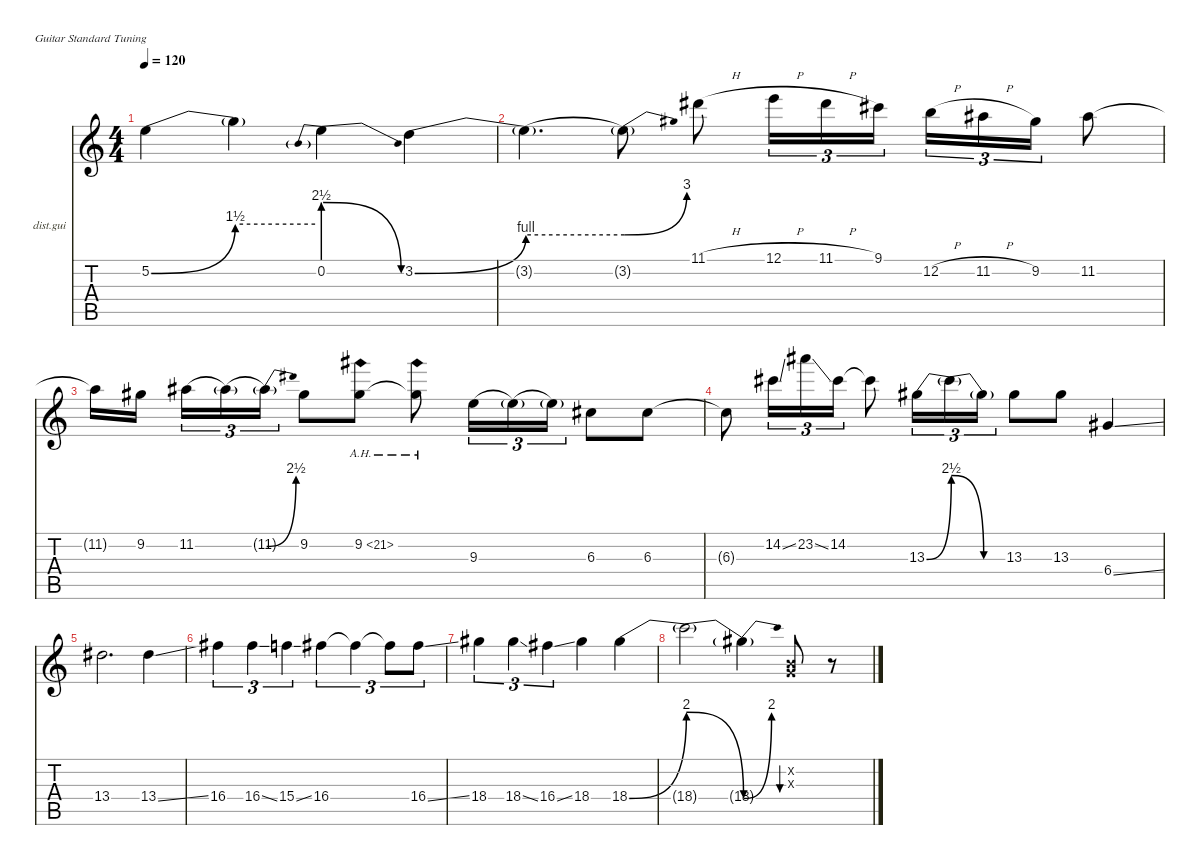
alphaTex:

\defaultSystemsLayout 4
\hideDynamics
\bracketExtendMode nobrackets
\firstSystemTrackNameOrientation horizontal
\otherSystemsTrackNameOrientation horizontal
\track ("Steve Vai - Lead Guitar" "dist.gui") {instrument distortionguitar}
\staff {score tabs}
\tuning (E4 B3 G3 D3 A2 E2)
\ts (4 4)
\tempo 120
\clef g2
\ks c
5.2{be (bend 0 0 60 6) t}.4{dy f} 5.2{be (hold 0 6 60 6) t}.4 0.2{be (prebendrelease 0 10 60 0)}.4 3.2{be (bend 0 0 60 4)}.4 |
3.2{be (hold 0 4 60 4) t}.4{d} 3.2{be (bend 0 4 60 12) t}.8 11.1{h}.8 12.1{h}.16{tu (3 2)} 11.1{h}.16{tu (3 2)} 9.1.16{tu (3 2)} 12.2{h}.16{tu (3 2)} 11.2{h}.16{tu (3 2)} 9.2.16{tu (3 2)} 11.2.8 |
11.2{t}.16 9.2.16 11.2{be (hold 0 0 60 0)}.16{tu (3 2)} 11.2{be (hold 0 0 60 0) t}.16{tu (3 2)} 11.2{be (bend 0 0 60 10) t}.16{tu (3 2)} 9.2.8 9.2{ah 12}.8 9.2{ah 12 t}.8 9.3{be (hold 0 0 60 0)}.16{tu (3 2)} 9.3{be (hold 0 0 60 0) t}.16{tu (3 2)} 9.3{be (hold 0 0 60 0) t}.16{tu (3 2)} 6.3.8 6.3.8 |
6.3{t}.8 14.2{ss}.16{tu (3 2)} 23.2{ss}.16{tu (3 2)} 14.2.16{tu (3 2)} 14.2{t}.8 13.3{be (bend 0 0 60 10)}.16{tu (3 2)} 13.3{be (release 0 10 60 0) t}.16{tu (3 2)} 13.3{be (hold 0 0 60 0) t}.16{tu (3 2)} 13.3.8 13.3.8 6.4{ss}.4 |
13.4.2{d} 13.4{ss}.4 |
16.4.4{tu (3 2)} 16.4{ss}.4{tu (3 2)} 15.4{ss}.4{tu (3 2)} 16.4.4{tu (3 2)} 16.4{t}.4{tu (3 2)} 16.4{t}.8{tu (3 2)} 16.4{ss}.8{tu (3 2)} |
18.4.4{tu (3 2)} 18.4{ss}.4{tu (3 2)} 16.4{ss}.4{tu (3 2)} 18.4.4 18.4{be (bend 0 0 60 8)}.4 |
18.4{be (release 0 8 60 0) t}.2 18.4{be (bend 0 0 60 8) t}.4 (0.2{x} 0.3{x}).8{bu 120} r.8
